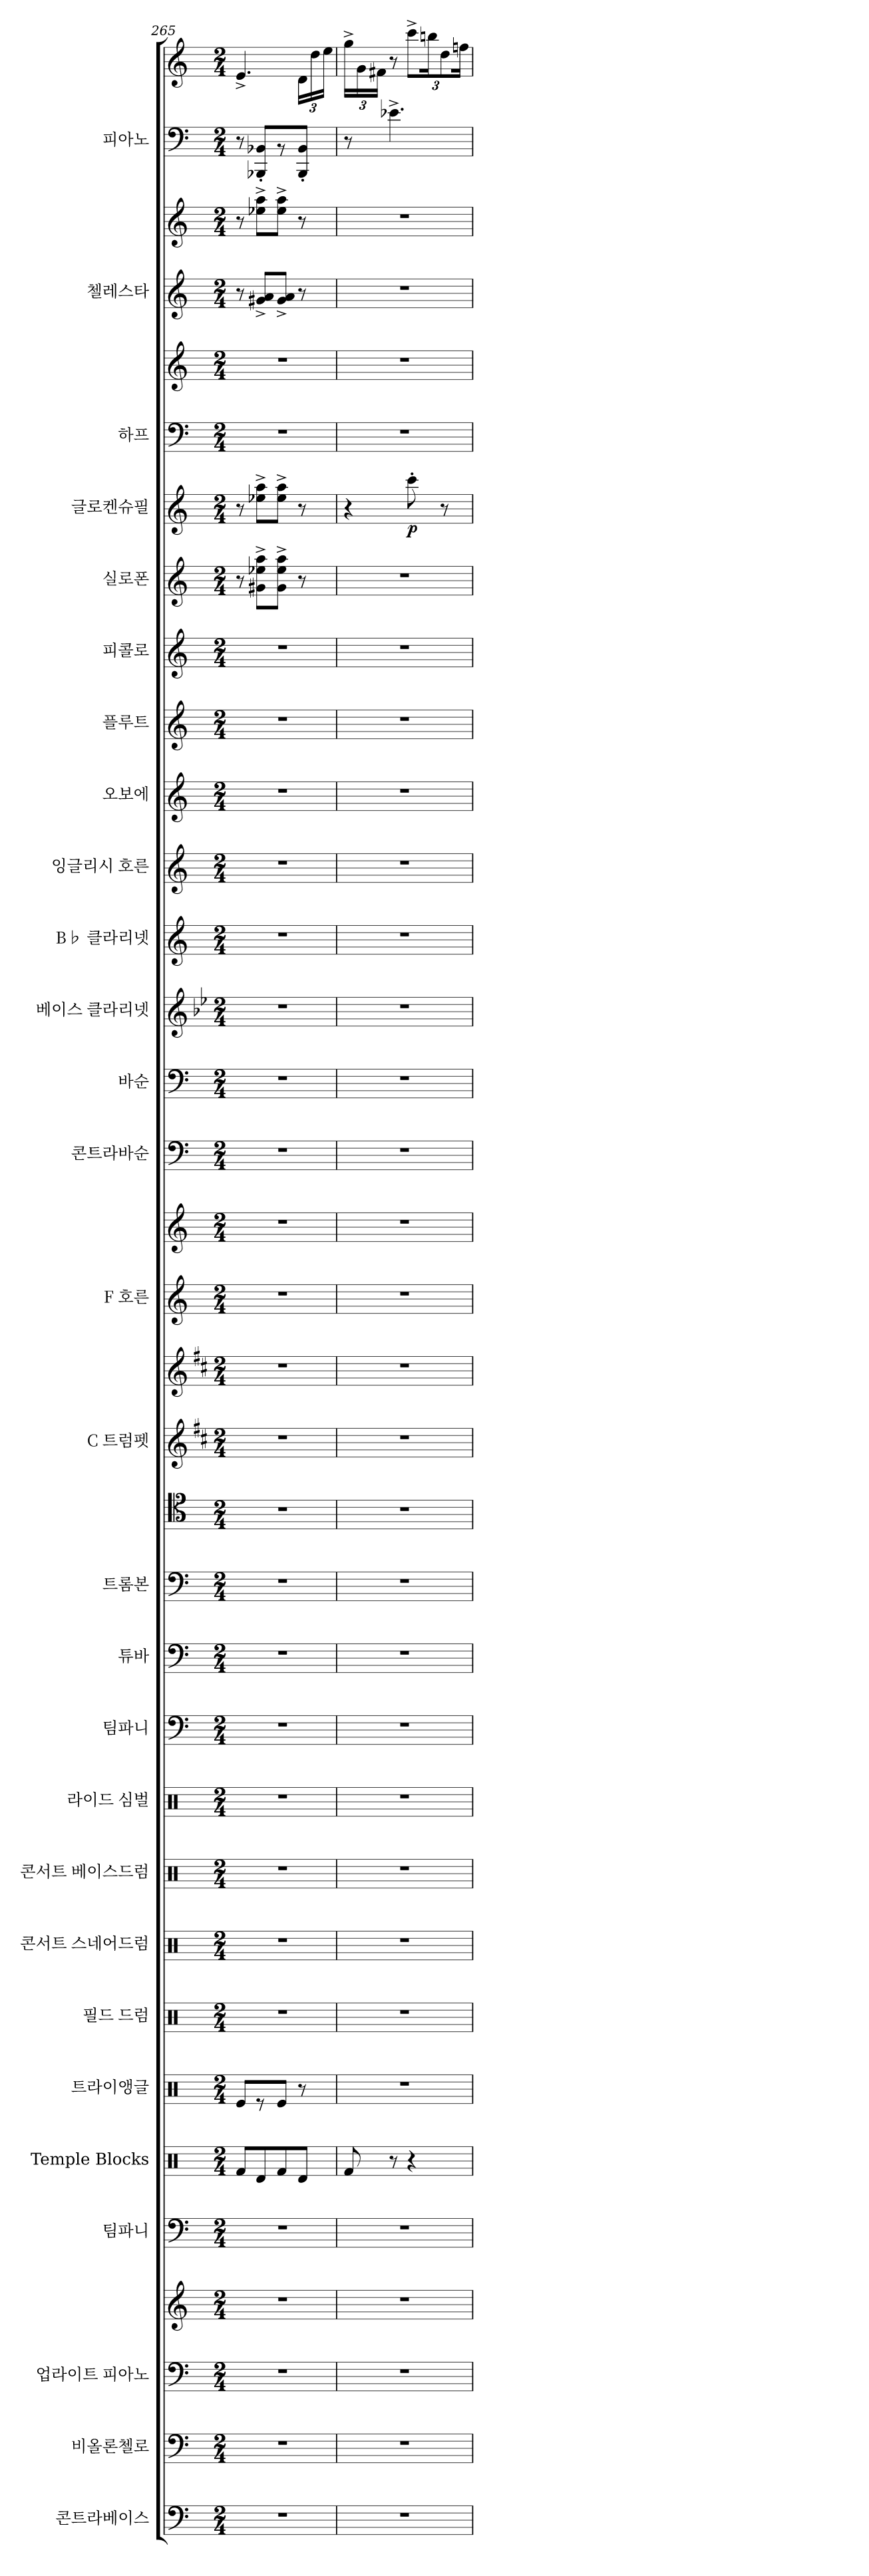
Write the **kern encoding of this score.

**kern	**kern	**kern	**kern	**kern	**kern	**kern	**kern	**kern	**kern	**kern	**kern	**kern	**kern	**kern	**kern	**kern	**kern	**kern	**kern	**kern	**kern	**kern	**kern	**kern	**kern	**kern	**kern	**kern	**dynam	**kern	**kern	**kern	**kern	**kern	**kern
*part28	*part27	*part26	*part26	*part25	*part24	*part23	*part22	*part21	*part20	*part19	*part18	*part17	*part16	*part16	*part15	*part15	*part14	*part14	*part13	*part12	*part11	*part10	*part9	*part8	*part7	*part6	*part5	*part4	*part4	*part3	*part3	*part2	*part2	*part1	*part1
*staff35	*staff34	*staff33	*staff32	*staff31	*staff30	*staff29	*staff28	*staff27	*staff26	*staff25	*staff24	*staff23	*staff22	*staff21	*staff20	*staff19	*staff18	*staff17	*staff16	*staff15	*staff14	*staff13	*staff12	*staff11	*staff10	*staff9	*staff8	*staff7	*staff7	*staff6	*staff5	*staff4	*staff3	*staff2	*staff1
*I"콘트라베이스	*I"비올론첼로	*I"업라이트 피아노	*	*I"팀파니	*I"Temple Blocks	*I"트라이앵글	*I"필드 드럼	*I"콘서트 스네어드럼	*I"콘서트 베이스드럼	*I"라이드 심벌	*I"팀파니	*I"튜바	*I"트롬본	*	*I"C 트럼펫	*	*I"F 호른	*	*I"콘트라바순	*I"바순	*I"베이스 클라리넷	*I"B♭ 클라리넷	*I"잉글리시 호른	*I"오보에	*I"플루트	*I"피콜로	*I"실로폰	*I"글로켄슈필	*	*I"하프	*	*I"첼레스타	*	*I"피아노	*
*	*	*	*	*	*I'Tmp. Bl.	*	*	*	*	*	*	*	*	*	*	*	*	*	*	*	*	*	*	*	*	*	*	*	*	*	*	*	*	*	*
*clefF4	*clefF4	*clefF4	*clefG2	*clefF4	*clefX	*clefX	*clefX	*clefX	*clefX	*clefX	*clefF4	*clefF4	*clefF4	*clefC4	*clefG2	*clefG2	*clefG2	*clefG2	*clefF4	*clefF4	*clefG2	*clefG2	*clefG2	*clefG2	*clefG2	*clefG2	*clefG2	*clefG2	*	*clefF4	*clefG2	*clefG2	*clefG2	*clefF4	*clefG2
*ITrd7c12	*	*	*	*	*	*	*	*	*	*	*	*	*	*	*ITrd1c2	*ITrd1c2	*ITrd4c7	*ITrd4c7	*ITrd7c12	*	*ITrd8c14	*ITrd1c2	*ITrd4c7	*	*	*ITrd-7c-12	*ITrd-7c-12	*ITrd-14c-24	*	*	*	*ITrd-7c-12	*ITrd-7c-12	*	*
*k[]	*k[]	*k[]	*k[]	*k[]	*k[]	*k[]	*k[]	*k[]	*k[]	*k[]	*k[]	*k[]	*k[]	*k[]	*k[]	*k[]	*k[b-]	*k[b-]	*k[]	*k[]	*k[b-e-]	*k[b-e-]	*k[b-]	*k[]	*k[]	*k[]	*k[]	*k[]	*	*k[]	*k[]	*k[]	*k[]	*k[]	*k[]
*M2/4	*M2/4	*M2/4	*M2/4	*M2/4	*M2/4	*M2/4	*M2/4	*M2/4	*M2/4	*M2/4	*M2/4	*M2/4	*M2/4	*M2/4	*M2/4	*M2/4	*M2/4	*M2/4	*M2/4	*M2/4	*M2/4	*M2/4	*M2/4	*M2/4	*M2/4	*M2/4	*M2/4	*M2/4	*	*M2/4	*M2/4	*M2/4	*M2/4	*M2/4	*M2/4
=265	=265	=265	=265	=265	=265	=265	=265	=265	=265	=265	=265	=265	=265	=265	=265	=265	=265	=265	=265	=265	=265	=265	=265	=265	=265	=265	=265	=265	=265	=265	=265	=265	=265	=265	=265
2r	2r	2r	2r	2r	8Rf/L	8Re/L	2r	2r	2r	2r	2r	2r	2r	2r	2r	2r	2r	2r	2r	2r	2r	2r	2r	2r	2r	2r	8r	8r	.	2r	2r	8r	8r	8r	4.e^/
.	.	.	.	.	8Rd/	8r	.	.	.	.	.	.	.	.	.	.	.	.	.	.	.	.	.	.	.	.	8gg#X\^ 8eee-X\^ 8aaa\^L	8eeee-X\^ 8aaaa\^L	.	.	.	8gg#X/^ 8aa/^L	8eee-X\^ 8aaa\^L	8BBB-X/' 8BB-X/'L	.
.	.	.	.	.	8Rf/	8Re/J	.	.	.	.	.	.	.	.	.	.	.	.	.	.	.	.	.	.	.	.	8gg#\^ 8eee-\^ 8aaa\^J	8eeee-\^ 8aaaa\^J	.	.	.	8gg#/^ 8aa/^J	8eee-\^ 8aaa\^J	8rBB	.
*	*	*	*	*	*	*	*	*	*	*	*	*	*	*	*	*	*	*	*	*	*	*	*	*	*	*	*	*	*	*	*	*	*	*	*Xbrackettup
.	.	.	.	.	8Rd/J	8r	.	.	.	.	.	.	.	.	.	.	.	.	.	.	.	.	.	.	.	.	8r	8r	.	.	.	8r	8r	8BBB-/' 8BB-/'J	24d\LL
.	.	.	.	.	.	.	.	.	.	.	.	.	.	.	.	.	.	.	.	.	.	.	.	.	.	.	.	.	.	.	.	.	.	.	24dd\
.	.	.	.	.	.	.	.	.	.	.	.	.	.	.	.	.	.	.	.	.	.	.	.	.	.	.	.	.	.	.	.	.	.	.	24ee\JJ
!!LO:LB:g=z
=266	=266	=266	=266	=266	=266	=266	=266	=266	=266	=266	=266	=266	=266	=266	=266	=266	=266	=266	=266	=266	=266	=266	=266	=266	=266	=266	=266	=266	=266	=266	=266	=266	=266	=266	=266
2r	2r	2r	2r	2r	8Rf/	2r	2r	2r	2r	2r	2r	2r	2r	2r	2r	2r	2r	2r	2r	2r	2r	2r	2r	2r	2r	2r	2r	4r	.	2r	2r	2r	2r	8r	24gg^\LL
.	.	.	.	.	.	.	.	.	.	.	.	.	.	.	.	.	.	.	.	.	.	.	.	.	.	.	.	.	.	.	.	.	.	.	24g\
.	.	.	.	.	.	.	.	.	.	.	.	.	.	.	.	.	.	.	.	.	.	.	.	.	.	.	.	.	.	.	.	.	.	.	24f#X\JJ
.	.	.	.	.	8r	.	.	.	.	.	.	.	.	.	.	.	.	.	.	.	.	.	.	.	.	.	.	.	.	.	.	.	.	4.e-X^\	8r
!	!	!	!	!	!	!	!	!	!	!	!	!	!	!	!	!	!	!	!	!	!	!	!	!	!	!	!	!	!LO:DY:b	!	!	!	!	!	!
.	.	.	.	.	4r	.	.	.	.	.	.	.	.	.	.	.	.	.	.	.	.	.	.	.	.	.	.	8ccccc'\	p	.	.	.	.	.	12ccc^\L
.	.	.	.	.	.	.	.	.	.	.	.	.	.	.	.	.	.	.	.	.	.	.	.	.	.	.	.	.	.	.	.	.	.	.	24bbn\K
.	.	.	.	.	.	.	.	.	.	.	.	.	.	.	.	.	.	.	.	.	.	.	.	.	.	.	.	8r	.	.	.	.	.	.	12dd\
.	.	.	.	.	.	.	.	.	.	.	.	.	.	.	.	.	.	.	.	.	.	.	.	.	.	.	.	.	.	.	.	.	.	.	24ffn\Jk
=	=	=	=	=	=	=	=	=	=	=	=	=	=	=	=	=	=	=	=	=	=	=	=	=	=	=	=	=	=	=	=	=	=	=	=
*-	*-	*-	*-	*-	*-	*-	*-	*-	*-	*-	*-	*-	*-	*-	*-	*-	*-	*-	*-	*-	*-	*-	*-	*-	*-	*-	*-	*-	*-	*-	*-	*-	*-	*-	*-
